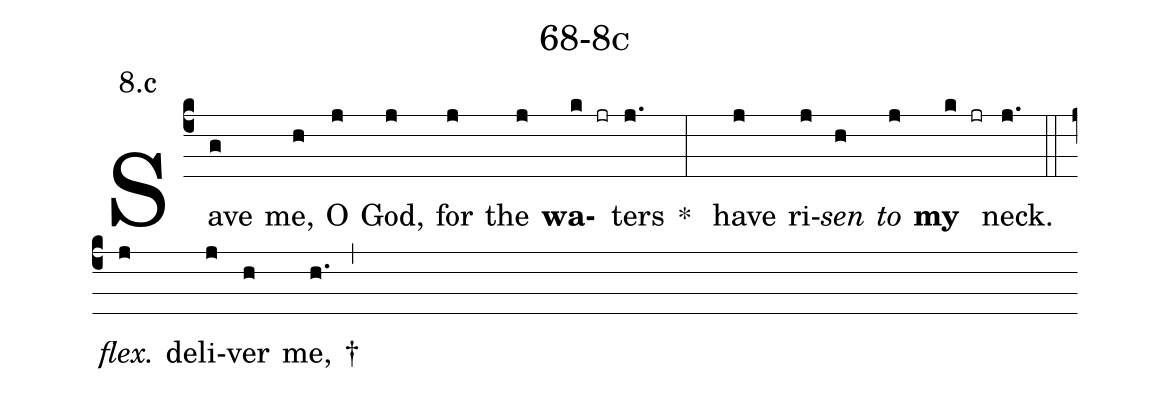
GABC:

name: 68-8c;
annotation: 8.c;
%%
(c4)Save(g) me,(h) O(j) God,(j) for(j) the(j) <b>wa</b>(k jr)ters(j.) * (:) have(j) ri(j)<i>sen</i>(h) <i>to</i>(j) <b>my</b>(k jr) neck.(j.) (::)
<i>flex.</i> de(j)li(j)ver(h) me,(h.) † (,)
